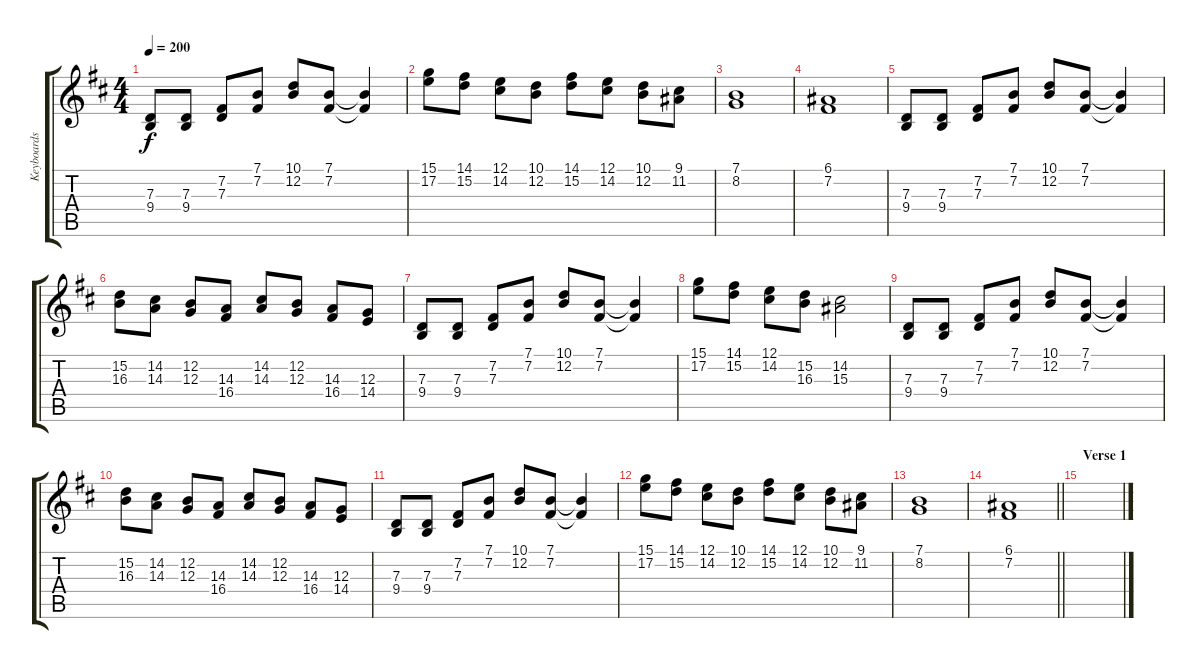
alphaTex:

\track ("Keyboards" "Keyboards") {instrument harpsichord}
\staff {score tabs}
\tuning (E4 B3 G3 D3 A2 E2) {hide}
\ts (4 4)
\tempo 200
\clef g2
\ks bminor
(7.3 9.4).8{dy f} (7.3 9.4).8 (7.2 7.3).8 (7.1 7.2).8 (10.1 12.2).8 (7.1 7.2).8 (7.1{t} 7.2{t}).4 |
(15.1 17.2).8 (14.1 15.2).8 (12.1 14.2).8 (10.1 12.2).8 (14.1 15.2).8 (12.1 14.2).8 (10.1 12.2).8 (9.1 11.2).8 |
(7.1 8.2).1 |
(6.1 7.2).1 |
(7.3 9.4).8 (7.3 9.4).8 (7.2 7.3).8 (7.1 7.2).8 (10.1 12.2).8 (7.1 7.2).8 (7.1{t} 7.2{t}).4 |
(15.2 16.3).8 (14.2 14.3).8 (12.2 12.3).8 (14.3 16.4).8 (14.2 14.3).8 (12.2 12.3).8 (14.3 16.4).8 (12.3 14.4).8 |
(7.3 9.4).8 (7.3 9.4).8 (7.2 7.3).8 (7.1 7.2).8 (10.1 12.2).8 (7.1 7.2).8 (7.1{t} 7.2{t}).4 |
(15.1 17.2).8 (14.1 15.2).8 (12.1 14.2).8 (15.2 16.3).8 (14.2 15.3).2 |
(7.3 9.4).8 (7.3 9.4).8 (7.2 7.3).8 (7.1 7.2).8 (10.1 12.2).8 (7.1 7.2).8 (7.1{t} 7.2{t}).4 |
(15.2 16.3).8 (14.2 14.3).8 (12.2 12.3).8 (14.3 16.4).8 (14.2 14.3).8 (12.2 12.3).8 (14.3 16.4).8 (12.3 14.4).8 |
(7.3 9.4).8 (7.3 9.4).8 (7.2 7.3).8 (7.1 7.2).8 (10.1 12.2).8 (7.1 7.2).8 (7.1{t} 7.2{t}).4 |
(15.1 17.2).8 (14.1 15.2).8 (12.1 14.2).8 (10.1 12.2).8 (14.1 15.2).8 (12.1 14.2).8 (10.1 12.2).8 (9.1 11.2).8 |
(7.1 8.2).1 |
\barLineRight lightlight
(6.1 7.2).1 |
\section ("" "Verse 1")
